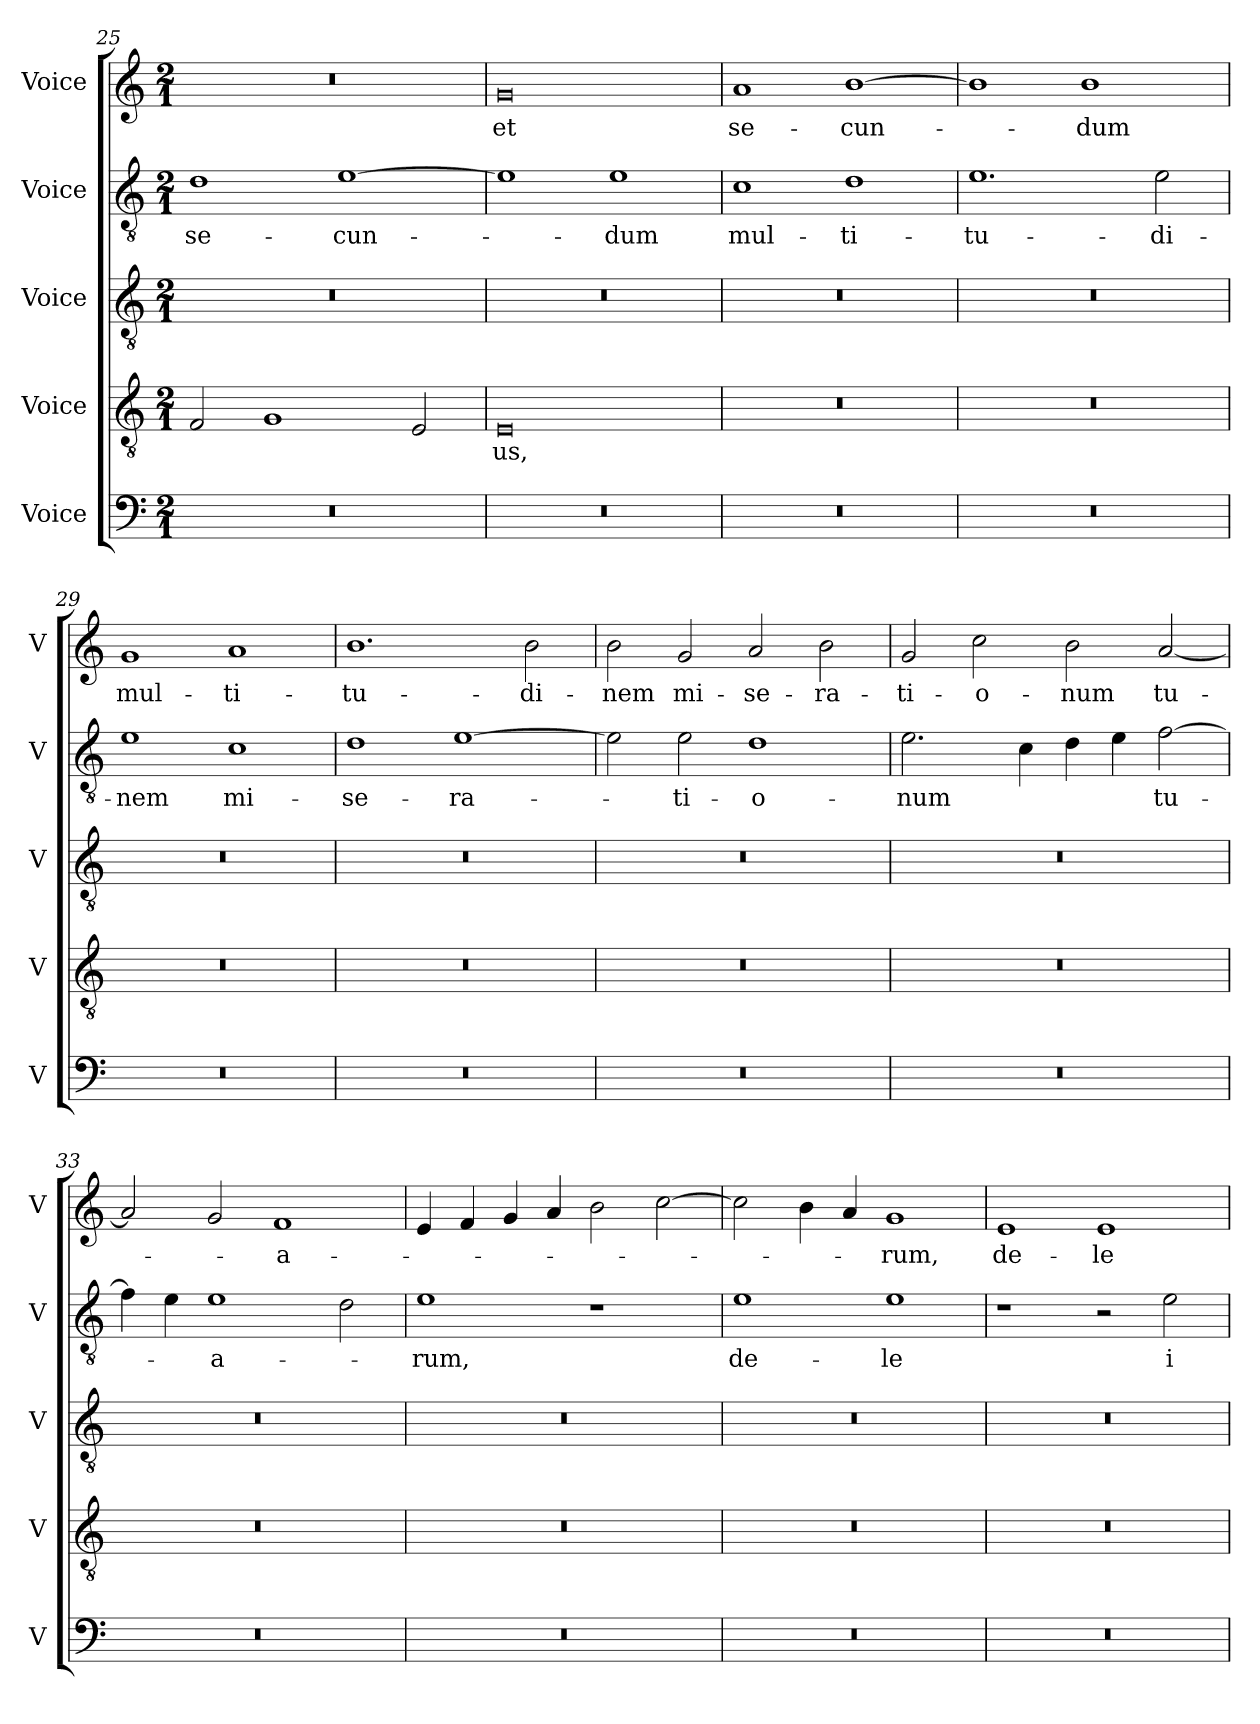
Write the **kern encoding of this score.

**kern	**kern	**text	**kern	**kern	**text	**kern	**text
*part5	*part4	*part4	*part3	*part2	*part2	*part1	*part1
*staff5	*staff4	*staff4	*staff3	*staff2	*staff2	*staff1	*staff1
*I"Voice	*I"Voice	*	*I"Voice	*I"Voice	*	*I"Voice	*
*I'V	*I'V	*	*I'V	*I'V	*	*I'V	*
*clefF4	*clefGv2	*	*clefGv2	*clefGv2	*	*clefG2	*
*k[]	*k[]	*	*k[]	*k[]	*	*k[]	*
*M2/1	*M2/1	*	*M2/1	*M2/1	*	*M2/1	*
=25	=25	=25	=25	=25	=25	=25	=25
!	!	!	!	!	!LO:LY:b	!	!
0r	2F/	.	0r	1d	se-	0r	.
.	1G	.	.	.	.	.	.
!	!	!	!	!	!LO:LY:b	!	!
.	.	.	.	[1e	-cun-	.	.
.	2E/	.	.	.	.	.	.
=26	=26	=26	=26	=26	=26	=26	=26
!	!	!LO:LY:b	!	!	!	!	!LO:LY:b
0r	0E	-us,	0r	1e]	.	0g	et
!	!	!	!	!	!LO:LY:b	!	!
.	.	.	.	1e	-dum	.	.
=27	=27	=27	=27	=27	=27	=27	=27
!	!	!	!	!	!LO:LY:b	!	!LO:LY:b
0r	0r	.	0r	1c	mul-	1a	se-
!	!	!	!	!	!LO:LY:b	!	!LO:LY:b
.	.	.	.	1d	-ti-	[1b	-cun-
!!LO:LB:g=z
=28	=28	=28	=28	=28	=28	=28	=28
!	!	!	!	!	!LO:LY:b	!	!
0r	0r	.	0r	1.e	-tu-	1b]	.
!	!	!	!	!	!	!	!LO:LY:b
.	.	.	.	.	.	1b	-dum
!	!	!	!	!	!LO:LY:b	!	!
.	.	.	.	2e\	-di-	.	.
=29	=29	=29	=29	=29	=29	=29	=29
!	!	!	!	!	!LO:LY:b	!	!LO:LY:b
0r	0r	.	0r	1e	-nem	1g	mul-
!	!	!	!	!	!LO:LY:b	!	!LO:LY:b
.	.	.	.	1c	mi-	1a	-ti-
=30	=30	=30	=30	=30	=30	=30	=30
!	!	!	!	!	!LO:LY:b	!	!LO:LY:b
0r	0r	.	0r	1d	-se-	1.b	-tu-
!	!	!	!	!	!LO:LY:b	!	!
.	.	.	.	[1e	-ra-	.	.
!	!	!	!	!	!	!	!LO:LY:b
.	.	.	.	.	.	2b\	-di-
=31	=31	=31	=31	=31	=31	=31	=31
!	!	!	!	!	!	!	!LO:LY:b
0r	0r	.	0r	2e\]	.	2b\	-nem
!	!	!	!	!	!LO:LY:b	!	!LO:LY:b
.	.	.	.	2e\	-ti-	2g/	mi-
!	!	!	!	!	!LO:LY:b	!	!LO:LY:b
.	.	.	.	1d	-o-	2a/	-se-
!	!	!	!	!	!	!	!LO:LY:b
.	.	.	.	.	.	2b\	-ra-
!!LO:LB:g=z
=32	=32	=32	=32	=32	=32	=32	=32
!	!	!	!	!	!LO:LY:b	!	!LO:LY:b
0r	0r	.	0r	2.e\	-num	2g/	-ti-
!	!	!	!	!	!	!	!LO:LY:b
.	.	.	.	.	.	2cc\	-o-
.	.	.	.	4c\	.	.	.
!	!	!	!	!	!	!	!LO:LY:b
.	.	.	.	4d\	.	2b\	-num
.	.	.	.	4e\	.	.	.
!	!	!	!	!	!LO:LY:b	!	!LO:LY:b
.	.	.	.	[2f\	tu-	[2a/	tu-
=33	=33	=33	=33	=33	=33	=33	=33
0r	0r	.	0r	4f\]	.	2a/]	.
.	.	.	.	4e\	.	.	.
!	!	!	!	!	!LO:LY:b	!	!
.	.	.	.	1e	-a-	2g/	.
!	!	!	!	!	!	!	!LO:LY:b
.	.	.	.	.	.	1f	-a-
.	.	.	.	2d\	.	.	.
=34	=34	=34	=34	=34	=34	=34	=34
!	!	!	!	!	!LO:LY:b	!	!
0r	0r	.	0r	1e	-rum,	4e/	.
.	.	.	.	.	.	4f/	.
.	.	.	.	.	.	4g/	.
.	.	.	.	.	.	4a/	.
.	.	.	.	1r	.	2b\	.
.	.	.	.	.	.	[2cc\	.
!!LO:PB:g=z
=35	=35	=35	=35	=35	=35	=35	=35
!	!	!	!	!	!LO:LY:b	!	!
0r	0r	.	0r	1e	de-	2cc\]	.
.	.	.	.	.	.	4b\	.
.	.	.	.	.	.	4a/	.
!	!	!	!	!	!LO:LY:b	!	!LO:LY:b
.	.	.	.	1e	-le	1g	-rum,
=36	=36	=36	=36	=36	=36	=36	=36
!	!	!	!	!	!	!	!LO:LY:b
0r	0r	.	0r	1r	.	1e	de-
!	!	!	!	!	!	!	!LO:LY:b
.	.	.	.	2r	.	1e	-le
!	!	!	!	!	!LO:LY:b	!	!
.	.	.	.	2e\	i-	.	.
=	=	=	=	=	=	=	=
*-	*-	*-	*-	*-	*-	*-	*-
